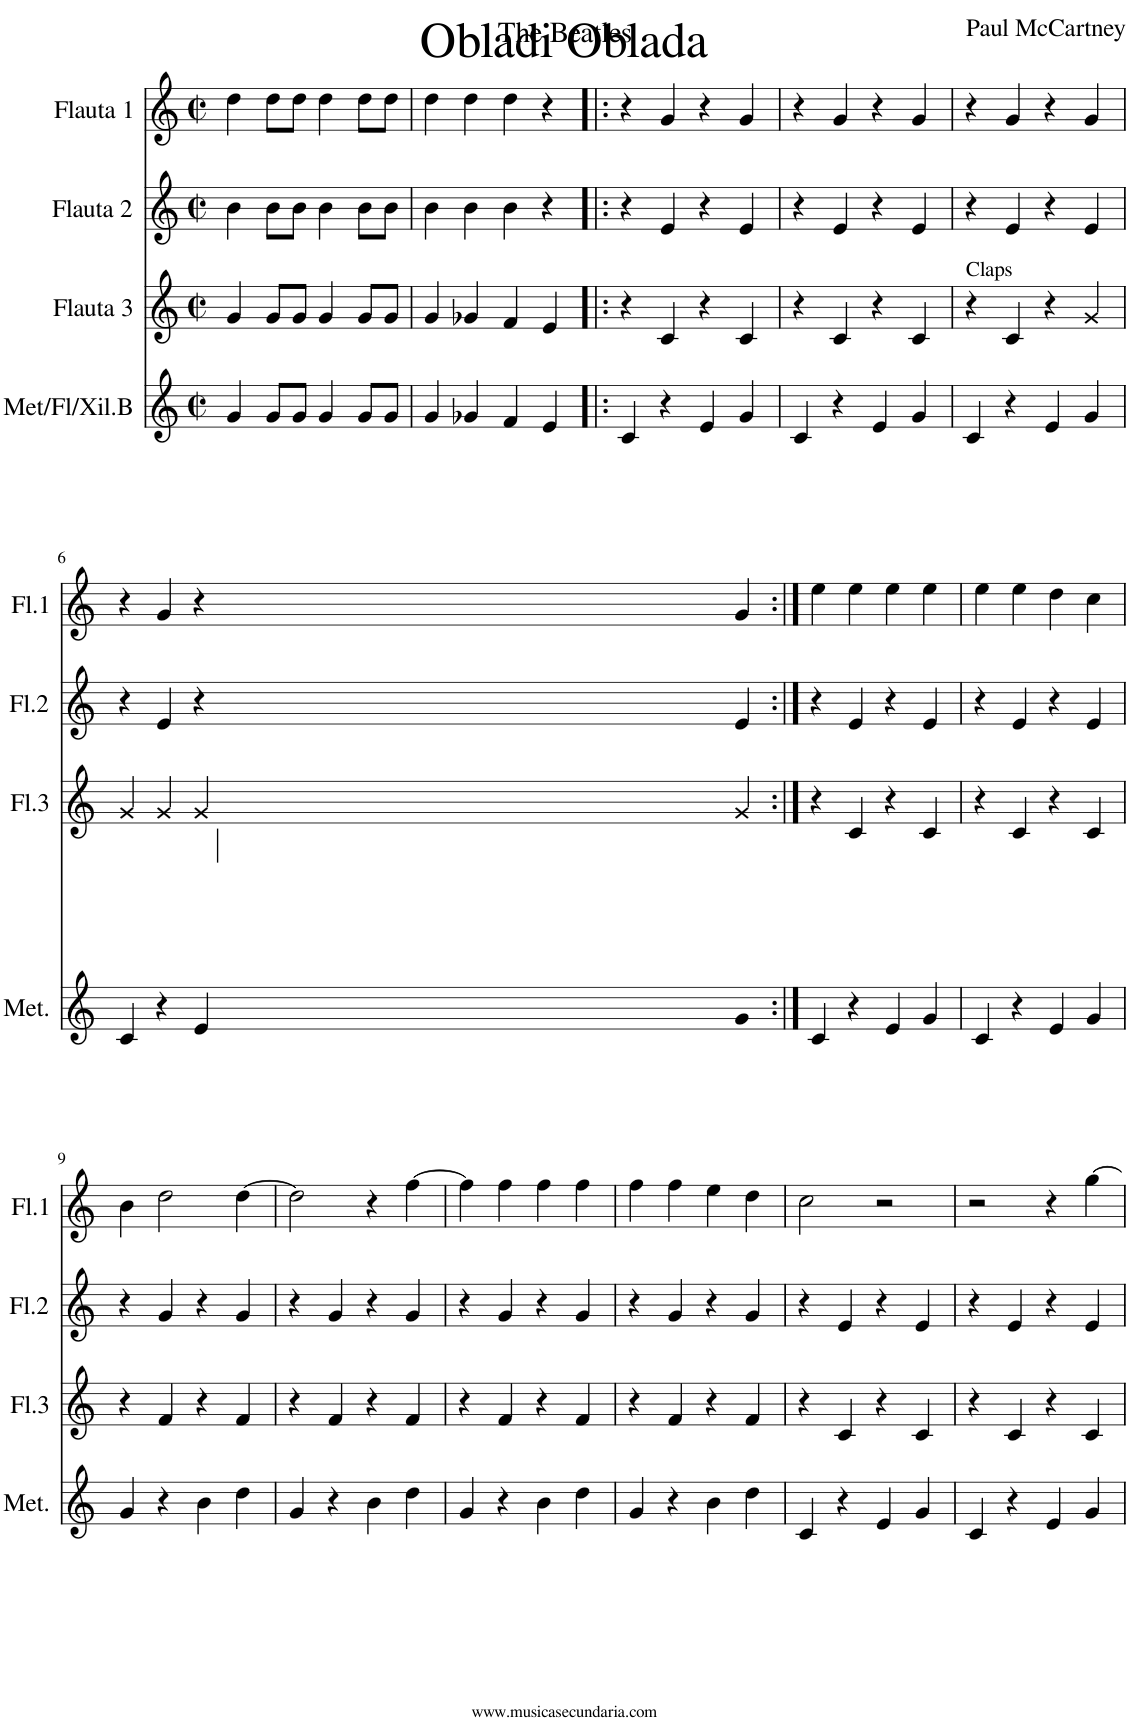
**kern	**kern	**kern	**kern
*part4	*part3	*part2	*part1
*staff4	*staff3	*staff2	*staff1
*I"Met/Fl/Xil.B	*I"Flauta 3	*I"Flauta 2	*I"Flauta 1
*I'Met.	*I'Fl.3	*I'Fl.2	*I'Fl.1
*clefG2	*clefG2	*clefG2	*clefG2
*k[]	*k[]	*k[]	*k[]
*M4/4	*M4/4	*M4/4	*M4/4
*met(c|)	*met(c|)	*met(c|)	*met(c|)
=1	=1	=1	=1
4g/	4g/	4b\	4dd\
8g/L	8g/L	8b\L	8dd\L
8g/J	8g/J	8b\J	8dd\J
4g/	4g/	4b\	4dd\
8g/L	8g/L	8b\L	8dd\L
8g/J	8g/J	8b\J	8dd\J
=2	=2	=2	=2
4g/	4g/	4b\	4dd\
4g-X/	4g-X/	4b\	4dd\
4f/	4f/	4b\	4dd\
4e/	4e/	4r	4r
=3!|:	=3!|:	=3!|:	=3!|:
4c/	4r	4r	4r
4r	4c/	4e/	4g/
4e/	4r	4r	4r
4g/	4c/	4e/	4g/
=4	=4	=4	=4
4c/	4r	4r	4r
4r	4c/	4e/	4g/
4e/	4r	4r	4r
4g/	4c/	4e/	4g/
=5	=5	=5	=5
!	!LO:TX:a:t=Claps	!	!
4c/	4r	4r	4r
4r	4c/	4e/	4g/
4e/	4r	4r	4r
4g/	4g/	4e/	4g/
!!LO:LB:g=z
=6	=6	=6	=6
4c/	4g/	4r	4r
4r	4g/	4e/	4g/
4e/	4g/	4r	4r
4g/	4g/	4e/	4g/
=7:|!	=7:|!	=7:|!	=7:|!
4c/	4r	4r	4ee\
4r	4c/	4e/	4ee\
4e/	4r	4r	4ee\
4g/	4c/	4e/	4ee\
=8	=8	=8	=8
4c/	4r	4r	4ee\
4r	4c/	4e/	4ee\
4e/	4r	4r	4dd\
4g/	4c/	4e/	4cc\
!!LO:LB:g=z
=9	=9	=9	=9
4g/	4r	4r	4b\
4r	4f/	4g/	2dd\
4b\	4r	4r	.
4dd\	4f/	4g/	[4dd\
=10	=10	=10	=10
4g/	4r	4r	2dd\]
4r	4f/	4g/	.
4b\	4r	4r	4r
4dd\	4f/	4g/	[4ff\
=11	=11	=11	=11
4g/	4r	4r	4ff\]
4r	4f/	4g/	4ff\
4b\	4r	4r	4ff\
4dd\	4f/	4g/	4ff\
=12	=12	=12	=12
4g/	4r	4r	4ff\
4r	4f/	4g/	4ff\
4b\	4r	4r	4ee\
4dd\	4f/	4g/	4dd\
=13	=13	=13	=13
4c/	4r	4r	2cc\
4r	4c/	4e/	.
4e/	4r	4r	2r
4g/	4c/	4e/	.
=14	=14	=14	=14
4c/	4r	4r	2r
4r	4c/	4e/	.
4e/	4r	4r	4r
4g/	4c/	4e/	[4gg\
=	=	=	=
*-	*-	*-	*-
